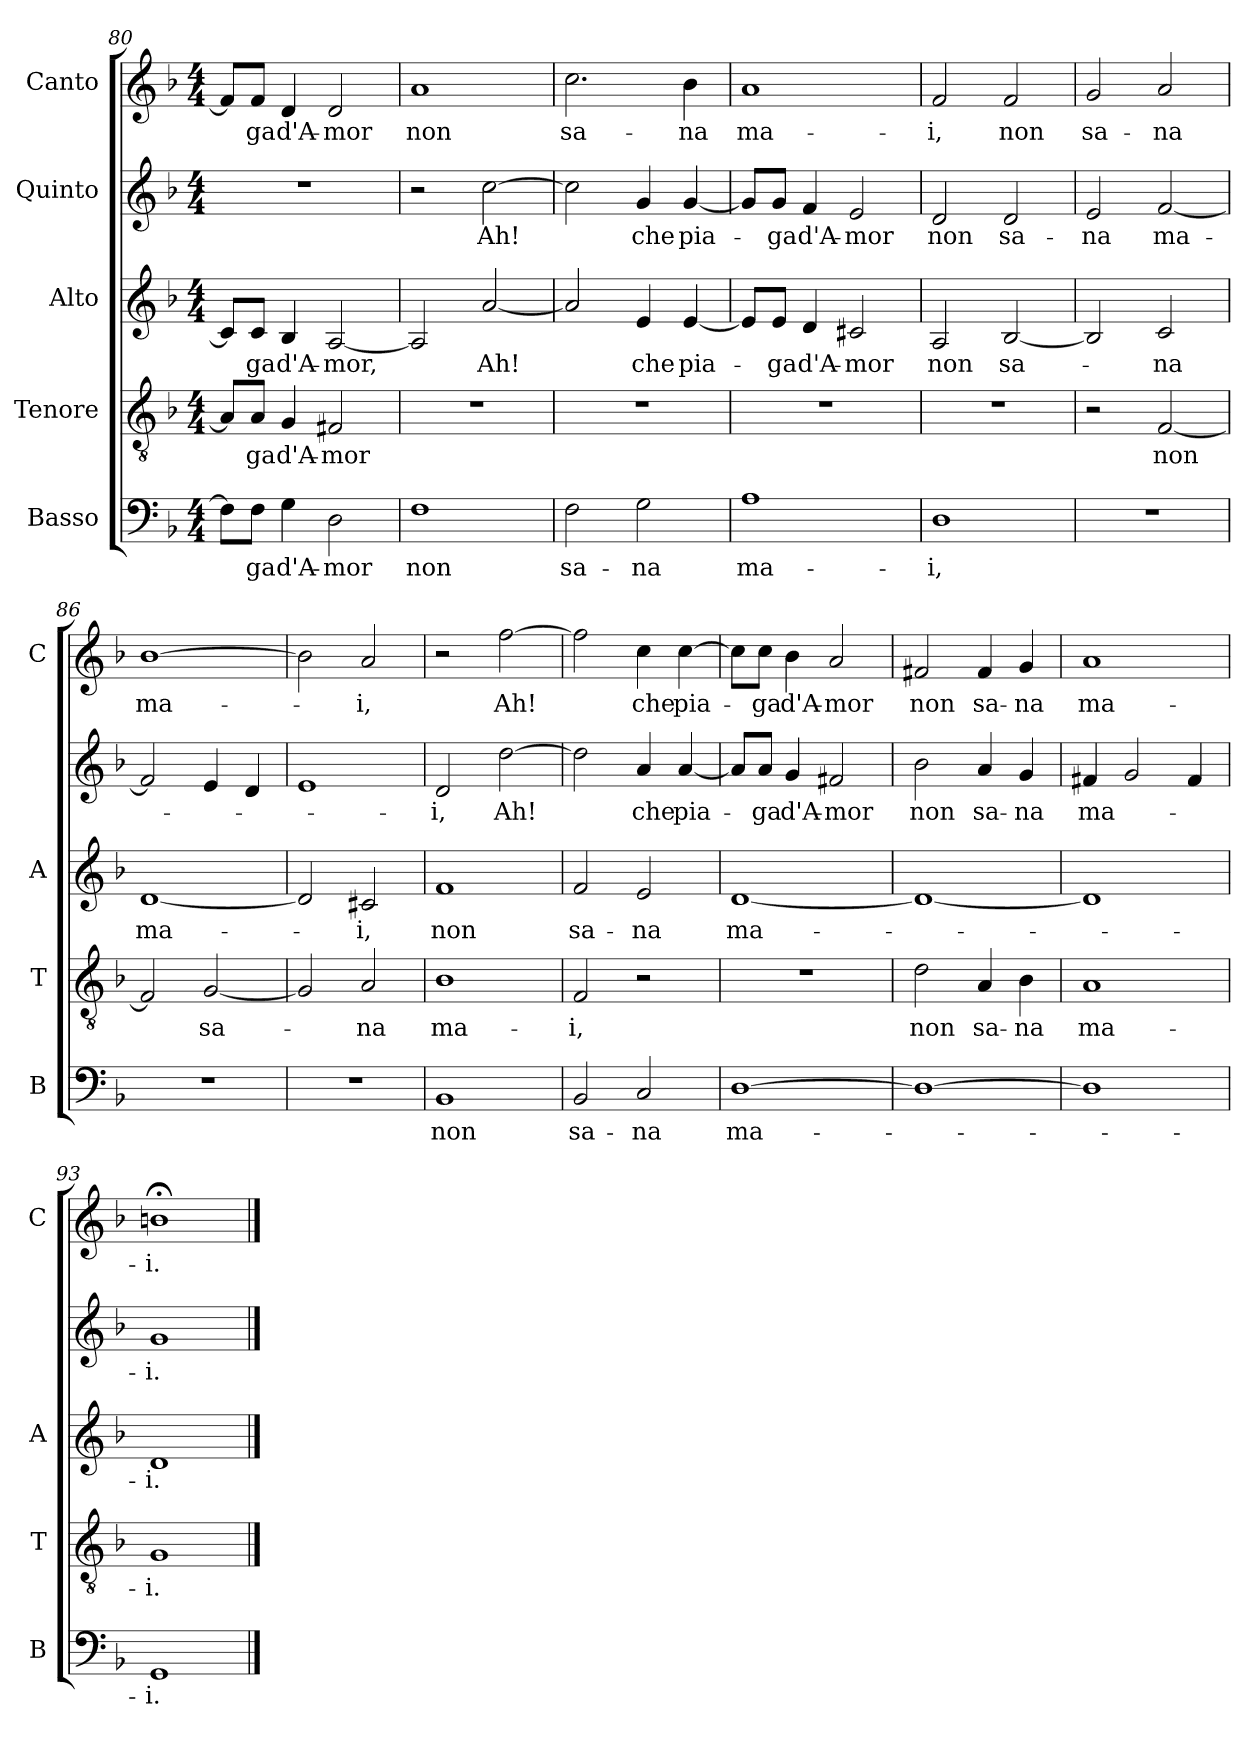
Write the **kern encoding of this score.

**kern	**text	**kern	**text	**kern	**text	**kern	**text	**kern	**text
*part5	*part5	*part4	*part4	*part3	*part3	*part2	*part2	*part1	*part1
*staff5	*staff5	*staff4	*staff4	*staff3	*staff3	*staff2	*staff2	*staff1	*staff1
*I"Basso	*	*I"Tenore	*	*I"Alto	*	*I"Quinto	*	*I"Canto	*
*I'B	*	*I'T	*	*I'A	*	*	*	*I'C	*
!!LO:PB:g=z
*clefF4	*	*clefGv2	*	*clefG2	*	*clefG2	*	*clefG2	*
*k[b-]	*	*k[b-]	*	*k[b-]	*	*k[b-]	*	*k[b-]	*
*F:	*	*F:	*	*F:	*	*F:	*	*F:	*
*M4/4	*	*M4/4	*	*M4/4	*	*M4/4	*	*M4/4	*
=80	=80	=80	=80	=80	=80	=80	=80	=80	=80
8F\L]	.	8A/L]	.	8c/L]	.	1r	.	8f/L]	.
!	!LO:LY:b	!	!LO:LY:b	!	!LO:LY:b	!	!	!	!LO:LY:b
8F\J	-ga	8A/J	-ga	8c/J	-ga	.	.	8f/J	-ga
!	!LO:LY:b	!	!LO:LY:b	!	!LO:LY:b	!	!	!	!LO:LY:b
4G\	d'A-	4G/	d'A-	4B-/	d'A-	.	.	4d/	d'A-
!	!LO:LY:b	!	!LO:LY:b	!	!LO:LY:b	!	!	!	!LO:LY:b
2D\	-mor	2F#X/	-mor	[2A/	-mor,	.	.	2d/	-mor
=81	=81	=81	=81	=81	=81	=81	=81	=81	=81
!	!LO:LY:b	!	!	!	!	!	!	!	!LO:LY:b
1F	non	1r	.	2A/]	.	2r	.	1a	non
!	!	!	!	!	!LO:LY:b	!	!LO:LY:b	!	!
.	.	.	.	[2a/	Ah!	[2cc\	Ah!	.	.
=82	=82	=82	=82	=82	=82	=82	=82	=82	=82
!	!LO:LY:b	!	!	!	!	!	!	!	!LO:LY:b
2F\	sa-	1r	.	2a/]	.	2cc\]	.	2.cc\	sa-
!	!LO:LY:b	!	!	!	!LO:LY:b	!	!LO:LY:b	!	!
2G\	-na	.	.	4e/	che	4g/	che	.	.
!	!	!	!	!	!LO:LY:b	!	!LO:LY:b	!	!LO:LY:b
.	.	.	.	[4e/	pia-	[4g/	pia-	4b-\	-na
=83	=83	=83	=83	=83	=83	=83	=83	=83	=83
!	!LO:LY:b	!	!	!	!	!	!	!	!LO:LY:b
1A	ma-	1r	.	8e/L]	.	8g/L]	.	1a	ma-
!	!	!	!	!	!LO:LY:b	!	!LO:LY:b	!	!
.	.	.	.	8e/J	-ga	8g/J	-ga	.	.
!	!	!	!	!	!LO:LY:b	!	!LO:LY:b	!	!
.	.	.	.	4d/	d'A-	4f/	d'A-	.	.
!	!	!	!	!	!LO:LY:b	!	!LO:LY:b	!	!
.	.	.	.	2c#X/	-mor	2e/	-mor	.	.
=84	=84	=84	=84	=84	=84	=84	=84	=84	=84
!	!LO:LY:b	!	!	!	!LO:LY:b	!	!LO:LY:b	!	!LO:LY:b
1D	-i,	1r	.	2A/	non	2d/	non	2f/	-i,
!	!	!	!	!	!LO:LY:b	!	!LO:LY:b	!	!LO:LY:b
.	.	.	.	[2B-/	sa-	2d/	sa-	2f/	non
=85	=85	=85	=85	=85	=85	=85	=85	=85	=85
!	!	!	!	!	!	!	!LO:LY:b	!	!LO:LY:b
1r	.	2r	.	2B-/]	.	2e/	-na	2g/	sa-
!	!	!	!LO:LY:b	!	!LO:LY:b	!	!LO:LY:b	!	!LO:LY:b
.	.	[2F/	non	2c/	-na	[2f/	ma-	2a/	-na
=86	=86	=86	=86	=86	=86	=86	=86	=86	=86
!	!	!	!	!	!LO:LY:b	!	!	!	!LO:LY:b
1r	.	2F/]	.	[1d	ma-	2f/]	.	[1b-	ma-
!	!	!	!LO:LY:b	!	!	!	!	!	!
.	.	[2G/	sa-	.	.	4e/	.	.	.
.	.	.	.	.	.	4d/	.	.	.
=87	=87	=87	=87	=87	=87	=87	=87	=87	=87
1r	.	2G/]	.	2d/]	.	1e	.	2b-\]	.
!	!	!	!LO:LY:b	!	!LO:LY:b	!	!	!	!LO:LY:b
.	.	2A/	-na	2c#X/	-i,	.	.	2a/	-i,
!!LO:LB:g=z
=88	=88	=88	=88	=88	=88	=88	=88	=88	=88
!	!LO:LY:b	!	!LO:LY:b	!	!LO:LY:b	!	!LO:LY:b	!	!
1BB-	non	1B-	ma-	1f	non	2d/	-i,	2r	.
!	!	!	!	!	!	!	!LO:LY:b	!	!LO:LY:b
.	.	.	.	.	.	[2dd\	Ah!	[2ff\	Ah!
=89	=89	=89	=89	=89	=89	=89	=89	=89	=89
!	!LO:LY:b	!	!LO:LY:b	!	!LO:LY:b	!	!	!	!
2BB-/	sa-	2F/	-i,	2f/	sa-	2dd\]	.	2ff\]	.
!	!LO:LY:b	!	!	!	!LO:LY:b	!	!LO:LY:b	!	!LO:LY:b
2C/	-na	2r	.	2e/	-na	4a/	che	4cc\	che
!	!	!	!	!	!	!	!LO:LY:b	!	!LO:LY:b
.	.	.	.	.	.	[4a/	pia-	[4cc\	pia-
=90	=90	=90	=90	=90	=90	=90	=90	=90	=90
!	!LO:LY:b	!	!	!	!LO:LY:b	!	!	!	!
[1D	ma-	1r	.	[1d	ma-	8a/L]	.	8cc\L]	.
!	!	!	!	!	!	!	!LO:LY:b	!	!LO:LY:b
.	.	.	.	.	.	8a/J	-ga	8cc\J	-ga
!	!	!	!	!	!	!	!LO:LY:b	!	!LO:LY:b
.	.	.	.	.	.	4g/	d'A-	4b-\	d'A-
!	!	!	!	!	!	!	!LO:LY:b	!	!LO:LY:b
.	.	.	.	.	.	2f#X/	-mor	2a/	-mor
=91	=91	=91	=91	=91	=91	=91	=91	=91	=91
!	!	!	!LO:LY:b	!	!	!	!LO:LY:b	!	!LO:LY:b
1D_	.	2d\	non	1d_	.	2b-\	non	2f#X/	non
!	!	!	!LO:LY:b	!	!	!	!LO:LY:b	!	!LO:LY:b
.	.	4A/	sa-	.	.	4a/	sa-	4f#/	sa-
!	!	!	!LO:LY:b	!	!	!	!LO:LY:b	!	!LO:LY:b
.	.	4B-\	-na	.	.	4g/	-na	4g/	-na
=92	=92	=92	=92	=92	=92	=92	=92	=92	=92
!	!	!	!LO:LY:b	!	!	!	!LO:LY:b	!	!LO:LY:b
1D]	.	1A	ma-	1d]	.	4f#X/	ma-	1a	ma-
.	.	.	.	.	.	2g/	.	.	.
.	.	.	.	.	.	4f#/	.	.	.
=93	=93	=93	=93	=93	=93	=93	=93	=93	=93
!	!LO:LY:b	!	!LO:LY:b	!	!LO:LY:b	!	!LO:LY:b	!	!LO:LY:b
1GG	-i.	1G	-i.	1d	-i.	1g	-i.	1bn;<	-i.
==	==	==	==	==	==	==	==	==	==
*-	*-	*-	*-	*-	*-	*-	*-	*-	*-
